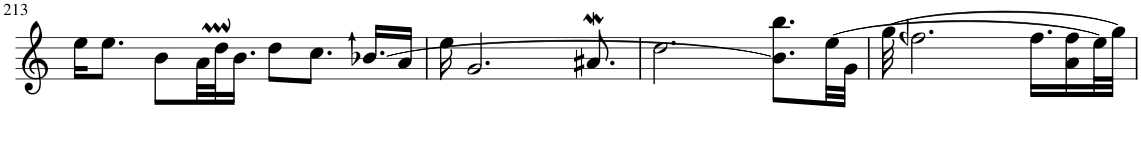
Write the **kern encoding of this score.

**kern
*part1
*staff1
*I"Piano
*I'Pno
!!LO:PB:g=z
*clefG2
*k[]
*M4/4
=213
16ee\KL
8.ee\J
8b\L
32a\LL
32ddM\J
16.b\JJ
8dd\L
8.cc\J
[16.bn/LL
16a/JJ
=214
16ee\
2.g/
8.a#XW/
=215
2.dd\
8.b\] 8.bb\L
[32ee\LL
32g\JJJ
=216
[32gg\
2.ffn\
16.ff\LL
16a\ 16ff\
32ee\L]
32gg\JJJ]
=
*-
